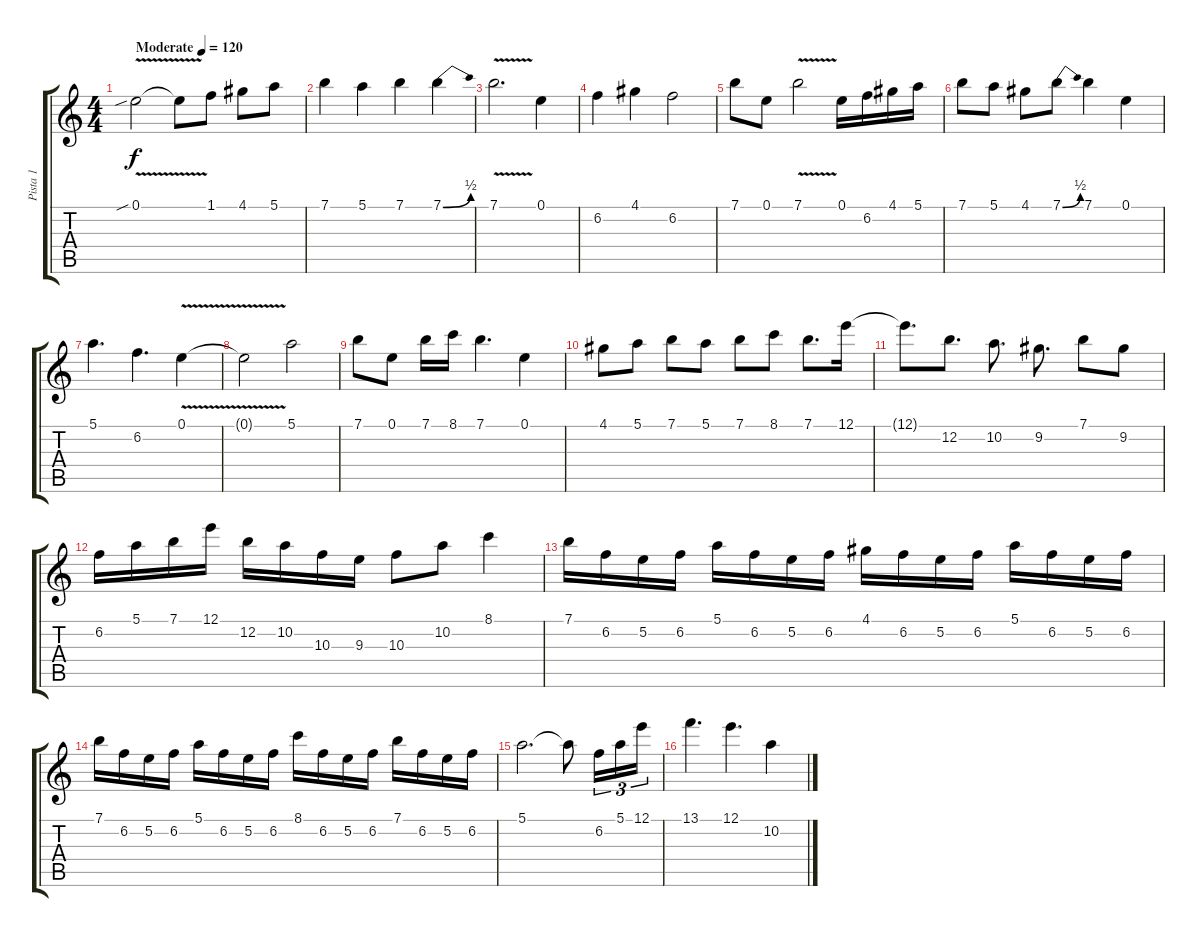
\track ("Pista 1" "Pista 1") {instrument distortionguitar}
\staff {score tabs}
\tuning (E4 B3 G3 D3 A2 E2) {hide}
\ts (4 4)
\tempo (120 "Moderate")
\clef g2
\ks c
0.1{v sib}.2{dy f instrument distortionguitar} 0.1{t}.8 1.1.8 4.1.8 5.1.8 |
7.1.4 5.1.4 7.1.4 7.1{be (bend 0 0 60 2)}.4 |
7.1{v}.2{d} 0.1.4 |
6.2.4 4.1.4 6.2.2 |
7.1.8 0.1.8 7.1{v}.2 0.1.16 6.2.16 4.1.16 5.1.16 |
7.1.8 5.1.8 4.1.8 7.1{be (bend 0 0 60 2)}.8 7.1.4 0.1.4 |
5.1.4{d} 6.2.4{d} 0.1{v}.4 |
0.1{t}.2 5.1.2 |
7.1.8 0.1.8 7.1.16 8.1.16 7.1.4{d} 0.1.4 |
4.1.8 5.1.8 7.1.8 5.1.8 7.1.8 8.1.8 7.1.8{d} 12.1.16 |
12.1{t}.8{d} 12.2.8{d} 10.2.8{d} 9.2.8{d} 7.1.8 9.2.8 |
6.2.16 5.1.16 7.1.16 12.1.16 12.2.16 10.2.16 10.3.16 9.3.16 10.3.8 10.2.8 8.1.4 |
7.1.16 6.2.16 5.2.16 6.2.16 5.1.16 6.2.16 5.2.16 6.2.16 4.1.16 6.2.16 5.2.16 6.2.16 5.1.16 6.2.16 5.2.16 6.2.16 |
7.1.16 6.2.16 5.2.16 6.2.16 5.1.16 6.2.16 5.2.16 6.2.16 8.1.16 6.2.16 5.2.16 6.2.16 7.1.16 6.2.16 5.2.16 6.2.16 |
5.1.2{d} 5.1{t}.8 6.2.16{tu (3 2)} 5.1.16{tu (3 2)} 12.1.16{tu (3 2)} |
13.1.4{d} 12.1.4{d} 10.2.4
